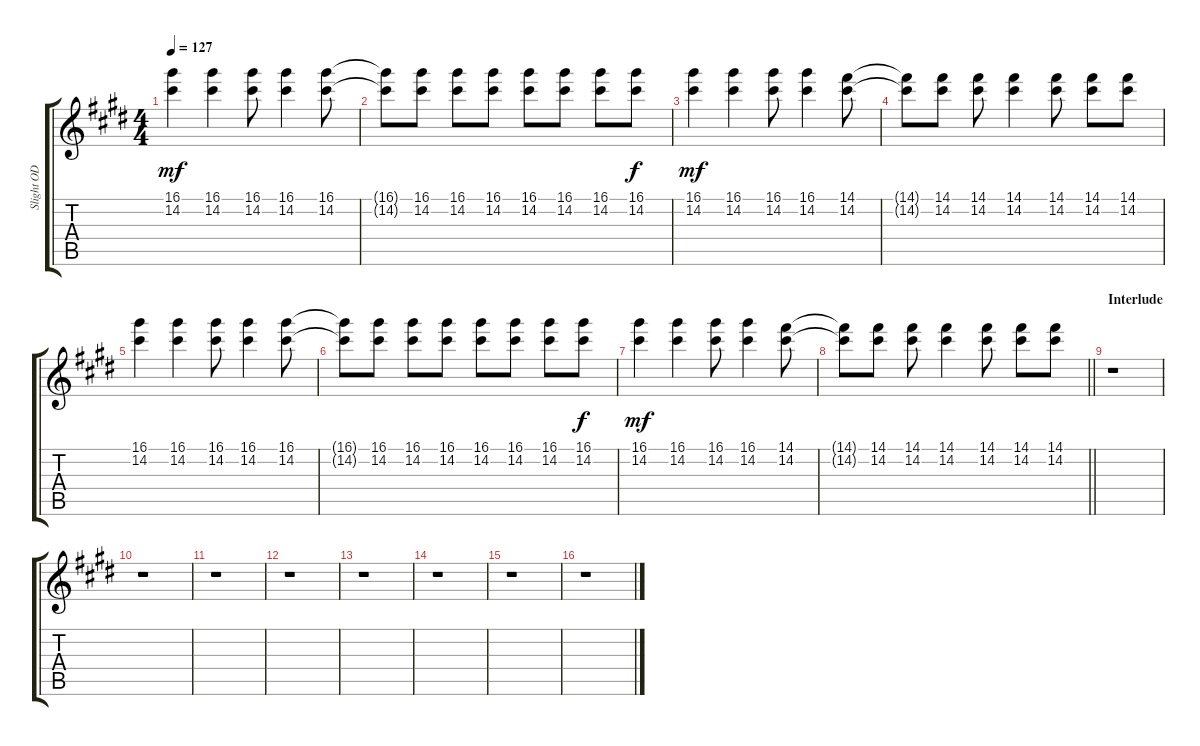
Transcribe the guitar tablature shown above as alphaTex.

\track ("Slight OD Electric /delay +reverb " "Slight OD ") {instrument electricguitarclean}
\staff {score tabs}
\tuning (E4 B3 G3 D3 A2 E2) {hide}
\ts (4 4)
\tempo 127
\clef g2
\ks e
(16.1 14.2).4{dy mf} (16.1 14.2).4 (16.1 14.2).8 (16.1 14.2).4 (16.1 14.2).8 |
(16.1{t} 14.2{t}).8 (16.1 14.2).8 (16.1 14.2).8 (16.1 14.2).8 (16.1 14.2).8 (16.1 14.2).8 (16.1 14.2).8 (16.1 14.2).8{dy f} |
(16.1 14.2).4{dy mf} (16.1 14.2).4 (16.1 14.2).8 (16.1 14.2).4 (14.1 14.2).8 |
(14.1{t} 14.2{t}).8 (14.1 14.2).8 (14.1 14.2).8 (14.1 14.2).4 (14.1 14.2).8 (14.1 14.2).8 (14.1 14.2).8 |
(16.1 14.2).4 (16.1 14.2).4 (16.1 14.2).8 (16.1 14.2).4 (16.1 14.2).8 |
(16.1{t} 14.2{t}).8 (16.1 14.2).8 (16.1 14.2).8 (16.1 14.2).8 (16.1 14.2).8 (16.1 14.2).8 (16.1 14.2).8 (16.1 14.2).8{dy f} |
(16.1 14.2).4{dy mf} (16.1 14.2).4 (16.1 14.2).8 (16.1 14.2).4 (14.1 14.2).8 |
\barLineRight lightlight
(14.1{t} 14.2{t}).8 (14.1 14.2).8 (14.1 14.2).8 (14.1 14.2).4 (14.1 14.2).8 (14.1 14.2).8 (14.1 14.2).8 |
\section ("" "Interlude")
r.1 |
r.1 |
r.1 |
r.1 |
r.1 |
r.1 |
r.1 |
r.1
